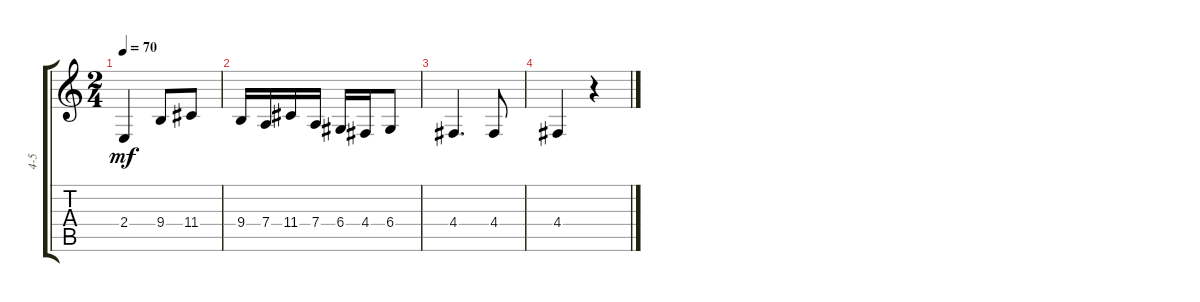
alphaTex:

\track ("4-5" "4-5") {instrument acousticgrandpiano}
\staff {score tabs}
\tuning (E4 B3 G3 D3 A2 E2) {hide}
\ts (2 4)
\tempo 70
\clef g2
\ks c
2.4.4{dy mf} 9.4.8 11.4.8 |
9.4.16 7.4.16 11.4.16 7.4.16 6.4.16 4.4.16 6.4.8 |
4.4.4{d} 4.4.8 |
4.4.4 r.4
